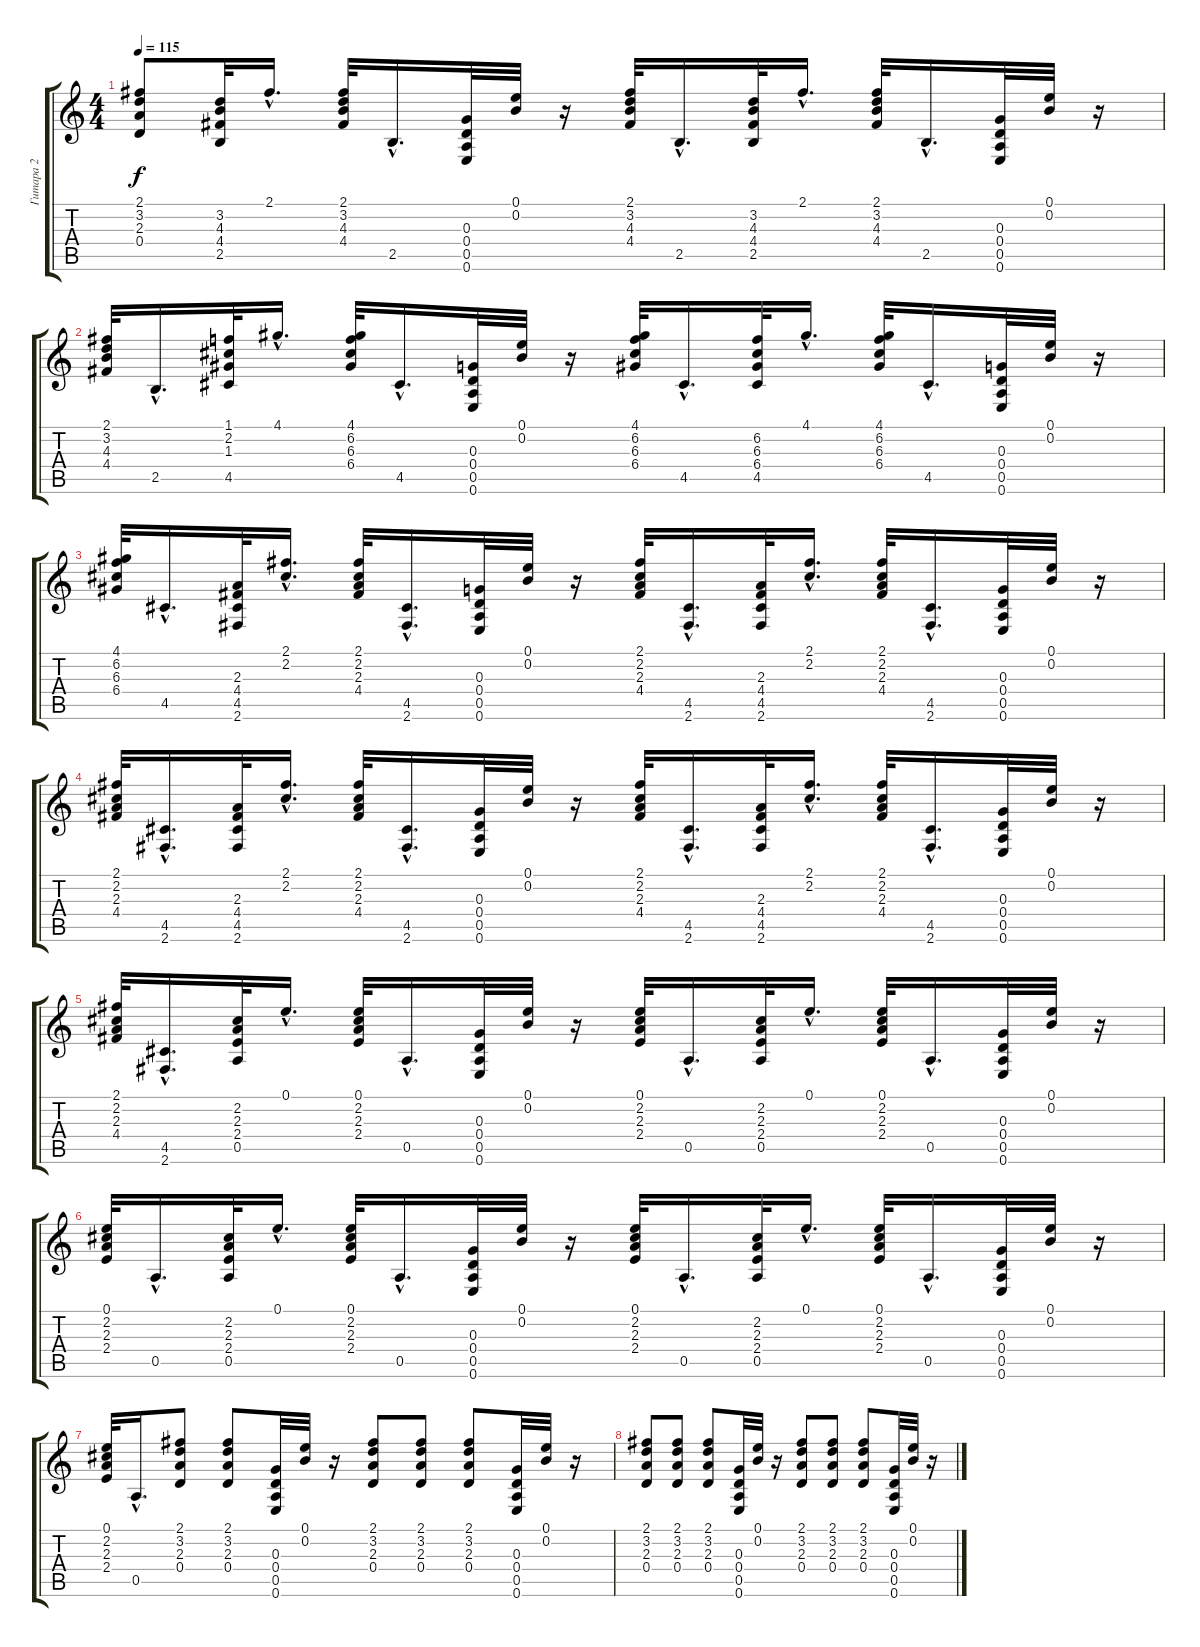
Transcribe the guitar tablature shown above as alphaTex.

\track ("Гитара 2" "Гитара 2") {instrument acousticguitarsteel}
\staff {score tabs}
\tuning (E4 B3 G3 D3 A2 E2) {hide}
\ts (4 4)
\tempo 115
\clef g2
\ks c
(2.1 3.2 2.3 0.4).8{dy f} (3.2 4.3 4.4 2.5).32 2.1{hac}.16{d} (2.1 3.2 4.3 4.4).32 2.5{hac}.16{d} (0.3 0.4 0.5 0.6).32 (0.1 0.2).32 r.16 (2.1 3.2 4.3 4.4).32 2.5{hac}.16{d} (3.2 4.3 4.4 2.5).32 2.1{hac}.16{d} (2.1 3.2 4.3 4.4).32 2.5{hac}.16{d} (0.3 0.4 0.5 0.6).32 (0.1 0.2).32 r.16 |
(2.1 3.2 4.3 4.4).32 2.5{hac}.16{d} (1.1 2.2 1.3 4.5).32 4.1{hac}.16{d} (4.1 6.2 6.3 6.4).32 4.5{hac}.16{d} (0.3 0.4 0.5 0.6).32 (0.1 0.2).32 r.16 (4.1 6.2 6.3 6.4).32 4.5{hac}.16{d} (6.2 6.3 6.4 4.5).32 4.1{hac}.16{d} (4.1 6.2 6.3 6.4).32 4.5{hac}.16{d} (0.3 0.4 0.5 0.6).32 (0.1 0.2).32 r.16 |
(4.1 6.2 6.3 6.4).32 4.5{hac}.16{d} (2.3 4.4 4.5 2.6).32 (2.1{hac} 2.2{hac}).16{d} (2.1 2.2 2.3 4.4).32 (4.5{hac} 2.6{hac}).16{d} (0.3 0.4 0.5 0.6).32 (0.1 0.2).32 r.16 (2.1 2.2 2.3 4.4).32 (4.5{hac} 2.6{hac}).16{d} (2.3 4.4 4.5 2.6).32 (2.1{hac} 2.2{hac}).16{d} (2.1 2.2 2.3 4.4).32 (4.5{hac} 2.6{hac}).16{d} (0.3 0.4 0.5 0.6).32 (0.1 0.2).32 r.16 |
(2.1 2.2 2.3 4.4).32 (4.5{hac} 2.6{hac}).16{d} (2.3 4.4 4.5 2.6).32 (2.1{hac} 2.2{hac}).16{d} (2.1 2.2 2.3 4.4).32 (4.5{hac} 2.6{hac}).16{d} (0.3 0.4 0.5 0.6).32 (0.1 0.2).32 r.16 (2.1 2.2 2.3 4.4).32 (4.5{hac} 2.6{hac}).16{d} (2.3 4.4 4.5 2.6).32 (2.1{hac} 2.2{hac}).16{d} (2.1 2.2 2.3 4.4).32 (4.5{hac} 2.6{hac}).16{d} (0.3 0.4 0.5 0.6).32 (0.1 0.2).32 r.16 |
(2.1 2.2 2.3 4.4).32 (4.5{hac} 2.6{hac}).16{d} (2.2 2.3 2.4 0.5).32 0.1{hac}.16{d} (0.1 2.2 2.3 2.4).32 0.5{hac}.16{d} (0.3 0.4 0.5 0.6).32 (0.1 0.2).32 r.16 (0.1 2.2 2.3 2.4).32 0.5{hac}.16{d} (2.2 2.3 2.4 0.5).32 0.1{hac}.16{d} (0.1 2.2 2.3 2.4).32 0.5{hac}.16{d} (0.3 0.4 0.5 0.6).32 (0.1 0.2).32 r.16 |
(0.1 2.2 2.3 2.4).32 0.5{hac}.16{d} (2.2 2.3 2.4 0.5).32 0.1{hac}.16{d} (0.1 2.2 2.3 2.4).32 0.5{hac}.16{d} (0.3 0.4 0.5 0.6).32 (0.1 0.2).32 r.16 (0.1 2.2 2.3 2.4).32 0.5{hac}.16{d} (2.2 2.3 2.4 0.5).32 0.1{hac}.16{d} (0.1 2.2 2.3 2.4).32 0.5{hac}.16{d} (0.3 0.4 0.5 0.6).32 (0.1 0.2).32 r.16 |
(0.1 2.2 2.3 2.4).32 0.5{hac}.16{d} (2.1 3.2 2.3 0.4).8 (2.1 3.2 2.3 0.4).8 (0.3 0.4 0.5 0.6).32 (0.1 0.2).32 r.16 (2.1 3.2 2.3 0.4).8 (2.1 3.2 2.3 0.4).8 (2.1 3.2 2.3 0.4).8 (0.3 0.4 0.5 0.6).32 (0.1 0.2).32 r.16 |
(2.1 3.2 2.3 0.4).8 (2.1 3.2 2.3 0.4).8 (2.1 3.2 2.3 0.4).8 (0.3 0.4 0.5 0.6).32 (0.1 0.2).32 r.16 (2.1 3.2 2.3 0.4).8 (2.1 3.2 2.3 0.4).8 (2.1 3.2 2.3 0.4).8 (0.3 0.4 0.5 0.6).32 (0.1 0.2).32 r.16
